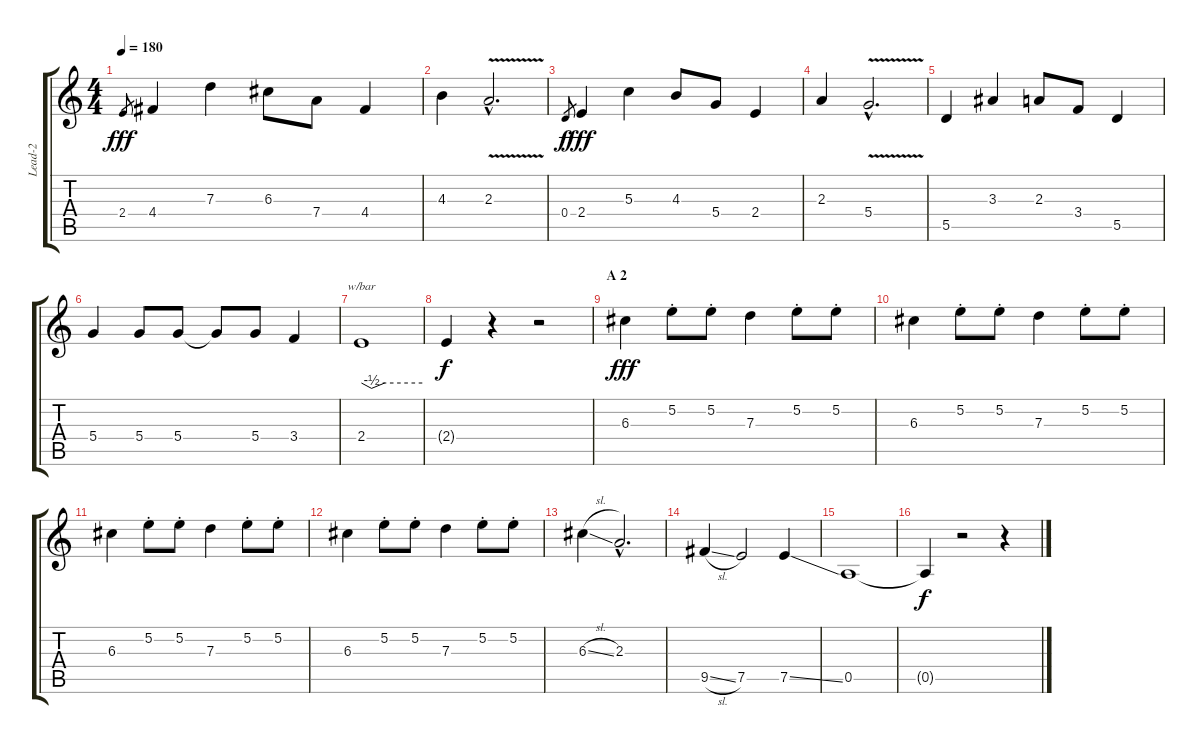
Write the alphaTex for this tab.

\track ("Lead-2" "Lead-2") {instrument acousticguitarnylon}
\staff {score tabs}
\tuning (E4 B3 G3 D3 A2 E2) {hide}
\ts (4 4)
\tempo 180
\clef g2
\ks c
2.4.8{gr dy fff} 4.4.4 7.3.4 6.3.8 7.4.8 4.4.4 |
4.3.4 2.3{v hac}.2{d} |
0.4.8{gr dy f} 2.4.4{dy fff} 5.3.4 4.3.8 5.4.8 2.4.4 |
2.3.4 5.4{v hac}.2{d} |
5.5.4 3.3.4 2.3.8 3.4.8 5.5.4 |
5.4.4 5.4.8 5.4.8 5.4{t}.8 5.4.8 3.4.4 |
2.4.1{tbe (custom default 0 0 10 -2 23 0 60 0)} |
2.4{t}.4{dy f} r.4 r.2 |
\section ("" "A 2")
6.3.4{dy fff instrument electricguitarmuted} 5.2{st}.8 5.2{st}.8 7.3.4 5.2{st}.8 5.2{st}.8 |
6.3.4 5.2{st}.8 5.2{st}.8 7.3.4 5.2{st}.8 5.2{st}.8 |
6.3.4 5.2{st}.8 5.2{st}.8 7.3.4 5.2{st}.8 5.2{st}.8 |
6.3.4 5.2{st}.8 5.2{st}.8 7.3.4 5.2{st}.8 5.2{st}.8 |
6.3{sl}.4 2.3{hac}.2{d} |
9.5{sl}.4 7.5.2 7.5{ss}.4 |
0.5.1 |
0.5{t}.4{dy f} r.2 r.4
